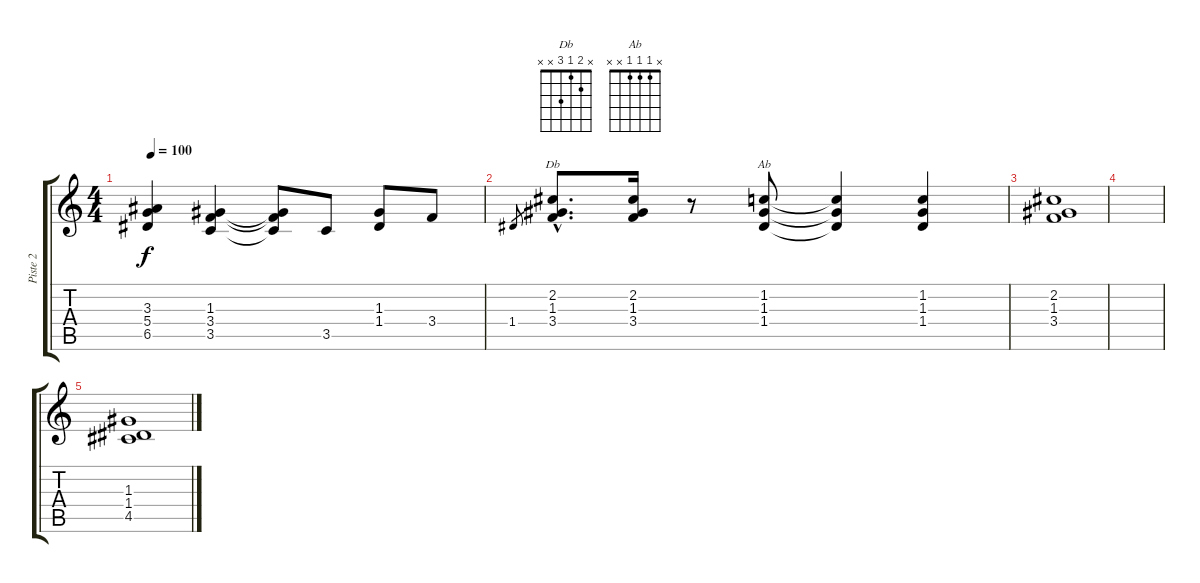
\track ("Piste 2" "Piste 2") {instrument electricpiano1}
\staff {score tabs}
\tuning (E5 B4 G4 D4 A3 E3) {hide}
\chord ("Db" x 2 1 3 x x)
\chord ("Ab" x 1 1 1 x x)
\ts (4 4)
\tempo 100
\clef g2
\ks c
(3.3 5.4 6.5).4{dy f} (1.3 3.4 3.5).4 (1.3{t} 3.4{t} 3.5{t}).8 3.5.8 (1.3 1.4).8 3.4.8 |
1.4.8{gr} (2.2{hac} 1.3{hac} 3.4{hac}).8{d ch "Db"} (2.2 1.3 3.4).16 r.8 (1.2 1.3 1.4).8{ch "Ab"} (1.2{t} 1.3{t} 1.4{t}).4 (1.2 1.3 1.4).4 |
(2.2 1.3 3.4).1 |
|
(1.3 1.4 4.5).1
